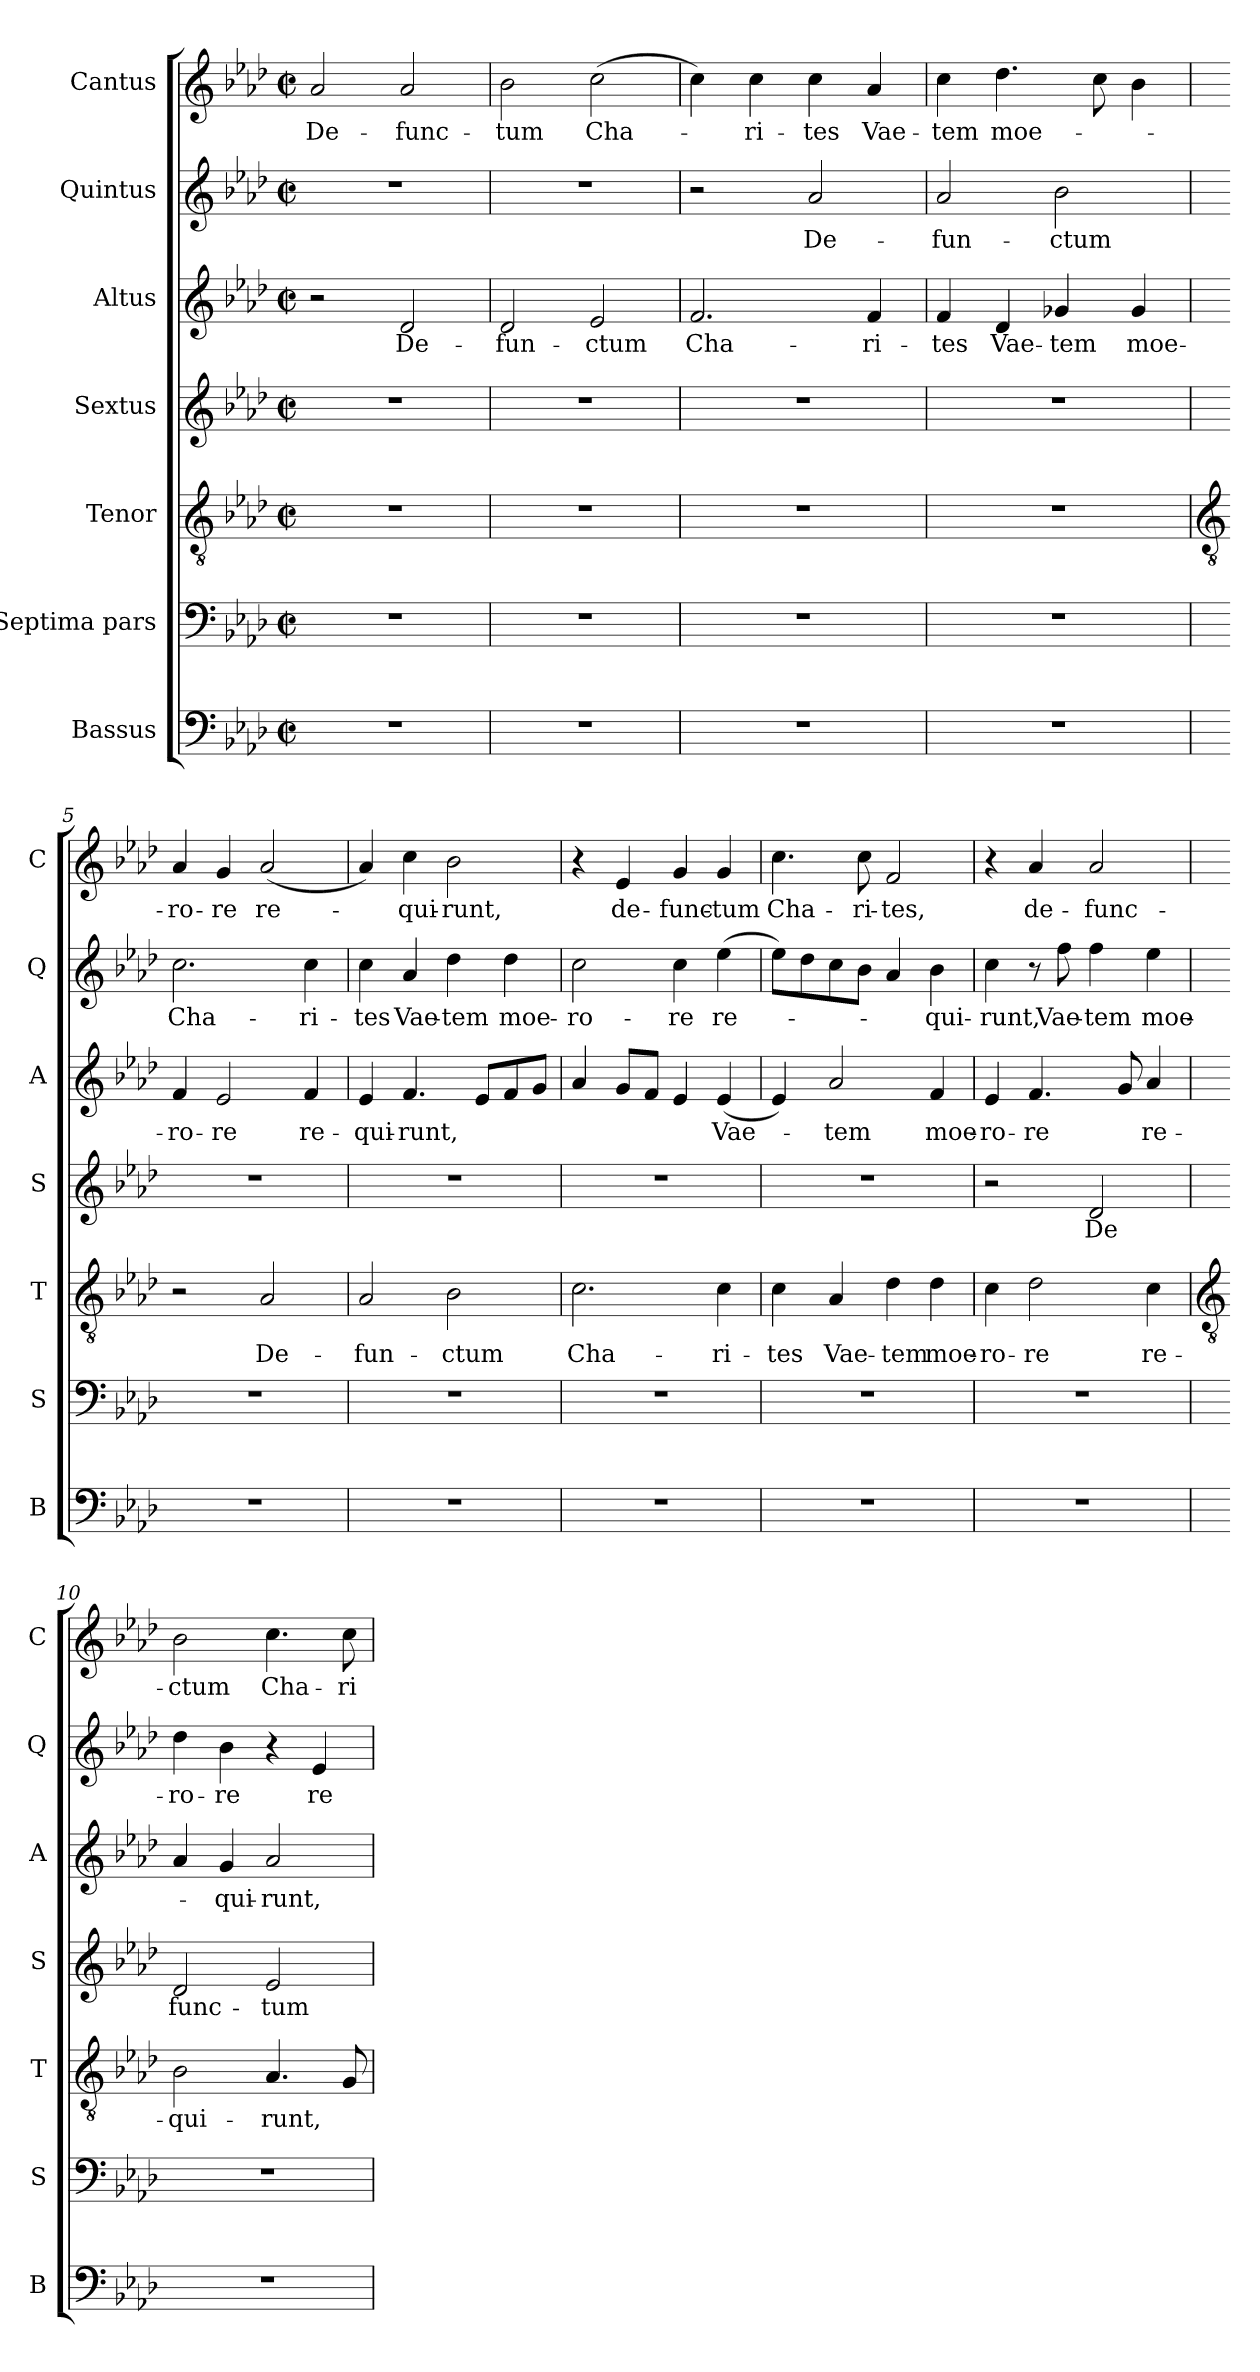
**kern	**kern	**kern	**text	**kern	**text	**kern	**text	**kern	**text	**kern	**text
*part7	*part6	*part5	*part5	*part4	*part4	*part3	*part3	*part2	*part2	*part1	*part1
*staff7	*staff6	*staff5	*staff5	*staff4	*staff4	*staff3	*staff3	*staff2	*staff2	*staff1	*staff1
*I"Bassus	*I"Septima pars	*I"Tenor	*	*I"Sextus	*	*I"Altus	*	*I"Quintus	*	*I"Cantus	*
*I'B	*I'S	*I'T	*	*I'S	*	*I'A	*	*I'Q	*	*I'C	*
*clefF4	*clefF4	*clefGv2	*	*clefG2	*	*clefG2	*	*clefG2	*	*clefG2	*
*k[b-e-a-d-]	*k[b-e-a-d-]	*k[b-e-a-d-]	*	*k[b-e-a-d-]	*	*k[b-e-a-d-]	*	*k[b-e-a-d-]	*	*k[b-e-a-d-]	*
*A-:	*A-:	*A-:	*	*A-:	*	*A-:	*	*A-:	*	*A-:	*
*M2/2	*M2/2	*M2/2	*	*M2/2	*	*M2/2	*	*M2/2	*	*M2/2	*
*met(c|)	*met(c|)	*met(c|)	*	*met(c|)	*	*met(c|)	*	*met(c|)	*	*met(c|)	*
=1	=1	=1	=1	=1	=1	=1	=1	=1	=1	=1	=1
!	!	!	!	!	!	!	!	!	!	!	!LO:LY:b
1r	1r	1r	.	1r	.	2r	.	1r	.	2a-	De-
!	!	!	!	!	!	!	!LO:LY:b	!	!	!	!LO:LY:b
.	.	.	.	.	.	2d-	De-	.	.	2a-	-func-
=2	=2	=2	=2	=2	=2	=2	=2	=2	=2	=2	=2
!	!	!	!	!	!	!	!LO:LY:b	!	!	!	!LO:LY:b
1r	1r	1r	.	1r	.	2d-	-fun-	1r	.	2b-	-tum
!	!	!	!	!	!	!	!LO:LY:b	!	!	!	!LO:LY:b
.	.	.	.	.	.	2e-	-ctum	.	.	(>2cc	Cha-
=3	=3	=3	=3	=3	=3	=3	=3	=3	=3	=3	=3
!	!	!	!	!	!	!	!LO:LY:b	!	!	!	!
1r	1r	1r	.	1r	.	2.f	Cha-	2r	.	4cc)	.
!	!	!	!	!	!	!	!	!	!	!	!LO:LY:b
.	.	.	.	.	.	.	.	.	.	4cc	-ri-
!	!	!	!	!	!	!	!	!	!LO:LY:b	!	!LO:LY:b
.	.	.	.	.	.	.	.	2a-	De-	4cc	-tes
!	!	!	!	!	!	!	!LO:LY:b	!	!	!	!LO:LY:b
.	.	.	.	.	.	4f	-ri-	.	.	4a-	Vae-
=4	=4	=4	=4	=4	=4	=4	=4	=4	=4	=4	=4
!	!	!	!	!	!	!	!LO:LY:b	!	!LO:LY:b	!	!LO:LY:b
1r	1r	1r	.	1r	.	4f	-tes	2a-	-fun-	4cc	-tem
!	!	!	!	!	!	!	!LO:LY:b	!	!	!	!LO:LY:b
.	.	.	.	.	.	4d-	Vae-	.	.	4.dd-	moe-
!	!	!	!	!	!	!	!LO:LY:b	!	!LO:LY:b	!	!
.	.	.	.	.	.	4g-X	-tem	2b-	-ctum	.	.
.	.	.	.	.	.	.	.	.	.	8cc	.
!	!	!	!	!	!	!	!LO:LY:b	!	!	!	!
.	.	.	.	.	.	4g-	moe-	.	.	4b-	.
!!LO:LB:g=z
=5	=5	=5	=5	=5	=5	=5	=5	=5	=5	=5	=5
*	*	*clefGv2	*	*	*	*	*	*	*	*	*
!	!	!	!	!	!	!	!LO:LY:b	!	!LO:LY:b	!	!LO:LY:b
1r	1r	2r	.	1r	.	4f	-ro-	2.cc	Cha-	4a-	-ro-
!	!	!	!	!	!	!	!LO:LY:b	!	!	!	!LO:LY:b
.	.	.	.	.	.	2e-	-re	.	.	4g	-re
!	!	!	!LO:LY:b	!	!	!	!	!	!	!	!LO:LY:b
.	.	2A-	De-	.	.	.	.	.	.	(<2a-	re-
!	!	!	!	!	!	!	!LO:LY:b	!	!LO:LY:b	!	!
.	.	.	.	.	.	4f	re-	4cc	-ri-	.	.
=6	=6	=6	=6	=6	=6	=6	=6	=6	=6	=6	=6
!	!	!	!LO:LY:b	!	!	!	!LO:LY:b	!	!LO:LY:b	!	!
1r	1r	2A-	-fun-	1r	.	4e-	-qui-	4cc	-tes	4a-)	.
!	!	!	!	!	!	!	!LO:LY:b	!	!LO:LY:b	!	!LO:LY:b
.	.	.	.	.	.	4.f	-runt,	4a-	Vae-	4cc	-qui-
!	!	!	!LO:LY:b	!	!	!	!	!	!LO:LY:b	!	!LO:LY:b
.	.	2B-	-ctum	.	.	.	.	4dd-	-tem	2b-	-runt,
.	.	.	.	.	.	8e-L	.	.	.	.	.
!	!	!	!	!	!	!	!	!	!LO:LY:b	!	!
.	.	.	.	.	.	8f	.	4dd-	moe-	.	.
.	.	.	.	.	.	8gJ	.	.	.	.	.
=7	=7	=7	=7	=7	=7	=7	=7	=7	=7	=7	=7
!	!	!	!LO:LY:b	!	!	!	!	!	!LO:LY:b	!	!
1r	1r	2.c	Cha-	1r	.	4a-	.	2cc	-ro-	4r	.
!	!	!	!	!	!	!	!	!	!	!	!LO:LY:b
.	.	.	.	.	.	8gL	.	.	.	4e-	de-
.	.	.	.	.	.	8fJ	.	.	.	.	.
!	!	!	!	!	!	!	!	!	!LO:LY:b	!	!LO:LY:b
.	.	.	.	.	.	4e-	.	4cc	-re	4g	-func-
!	!	!	!LO:LY:b	!	!	!	!LO:LY:b	!	!LO:LY:b	!	!LO:LY:b
.	.	4c	-ri-	.	.	(<4e-	Vae-	(>4ee-	re-	4g	-tum
=8	=8	=8	=8	=8	=8	=8	=8	=8	=8	=8	=8
!	!	!	!LO:LY:b	!	!	!	!	!	!	!	!LO:LY:b
1r	1r	4c	-tes	1r	.	4e-)	.	8ee-L)	.	4.cc	Cha-
.	.	.	.	.	.	.	.	8dd-	.	.	.
!	!	!	!LO:LY:b	!	!	!	!LO:LY:b	!	!	!	!
.	.	4A-	Vae-	.	.	2a-	-tem	8cc	.	.	.
!	!	!	!	!	!	!	!	!	!	!	!LO:LY:b
.	.	.	.	.	.	.	.	8b-J	.	8cc	-ri-
!	!	!	!LO:LY:b	!	!	!	!	!	!	!	!LO:LY:b
.	.	4d-	-tem	.	.	.	.	4a-	.	2f	-tes,
!	!	!	!LO:LY:b	!	!	!	!LO:LY:b	!	!LO:LY:b	!	!
.	.	4d-	moe-	.	.	4f	moe-	4b-	-qui-	.	.
=9	=9	=9	=9	=9	=9	=9	=9	=9	=9	=9	=9
!	!	!	!LO:LY:b	!	!	!	!LO:LY:b	!	!LO:LY:b	!	!
1r	1r	4c	-ro-	2r	.	4e-	-ro-	4cc	-runt,	4r	.
!	!	!	!LO:LY:b	!	!	!	!LO:LY:b	!	!	!	!LO:LY:b
.	.	2d-	-re	.	.	4.f	-re	8r	.	4a-	de-
!	!	!	!	!	!	!	!	!	!LO:LY:b	!	!
.	.	.	.	.	.	.	.	8ff	Vae-	.	.
!	!	!	!	!	!LO:LY:b	!	!	!	!LO:LY:b	!	!LO:LY:b
.	.	.	.	2d-	De	.	.	4ff	-tem	2a-	-func-
.	.	.	.	.	.	8g	.	.	.	.	.
!	!	!	!LO:LY:b	!	!	!	!LO:LY:b	!	!LO:LY:b	!	!
.	.	4c	re-	.	.	4a-	re-	4ee-	moe-	.	.
!!LO:LB:g=z
=10	=10	=10	=10	=10	=10	=10	=10	=10	=10	=10	=10
*	*	*clefGv2	*	*	*	*	*	*	*	*	*
!	!	!	!LO:LY:b	!	!LO:LY:b	!	!	!	!LO:LY:b	!	!LO:LY:b
1r	1r	2B-	-qui-	2d-	func-	4a-	.	4dd-	-ro-	2b-	-ctum
!	!	!	!	!	!	!	!LO:LY:b	!	!LO:LY:b	!	!
.	.	.	.	.	.	4g	-qui-	4b-	-re	.	.
!	!	!	!LO:LY:b	!	!LO:LY:b	!	!LO:LY:b	!	!	!	!LO:LY:b
.	.	4.A-	-runt,	2e-	-tum	2a-	-runt,	4r	.	4.cc	Cha-
!	!	!	!	!	!	!	!	!	!LO:LY:b	!	!
.	.	.	.	.	.	.	.	4e-	re-	.	.
!	!	!	!	!	!	!	!	!	!	!	!LO:LY:b
.	.	8G	.	.	.	.	.	.	.	8cc	-ri-
=	=	=	=	=	=	=	=	=	=	=	=
*-	*-	*-	*-	*-	*-	*-	*-	*-	*-	*-	*-
